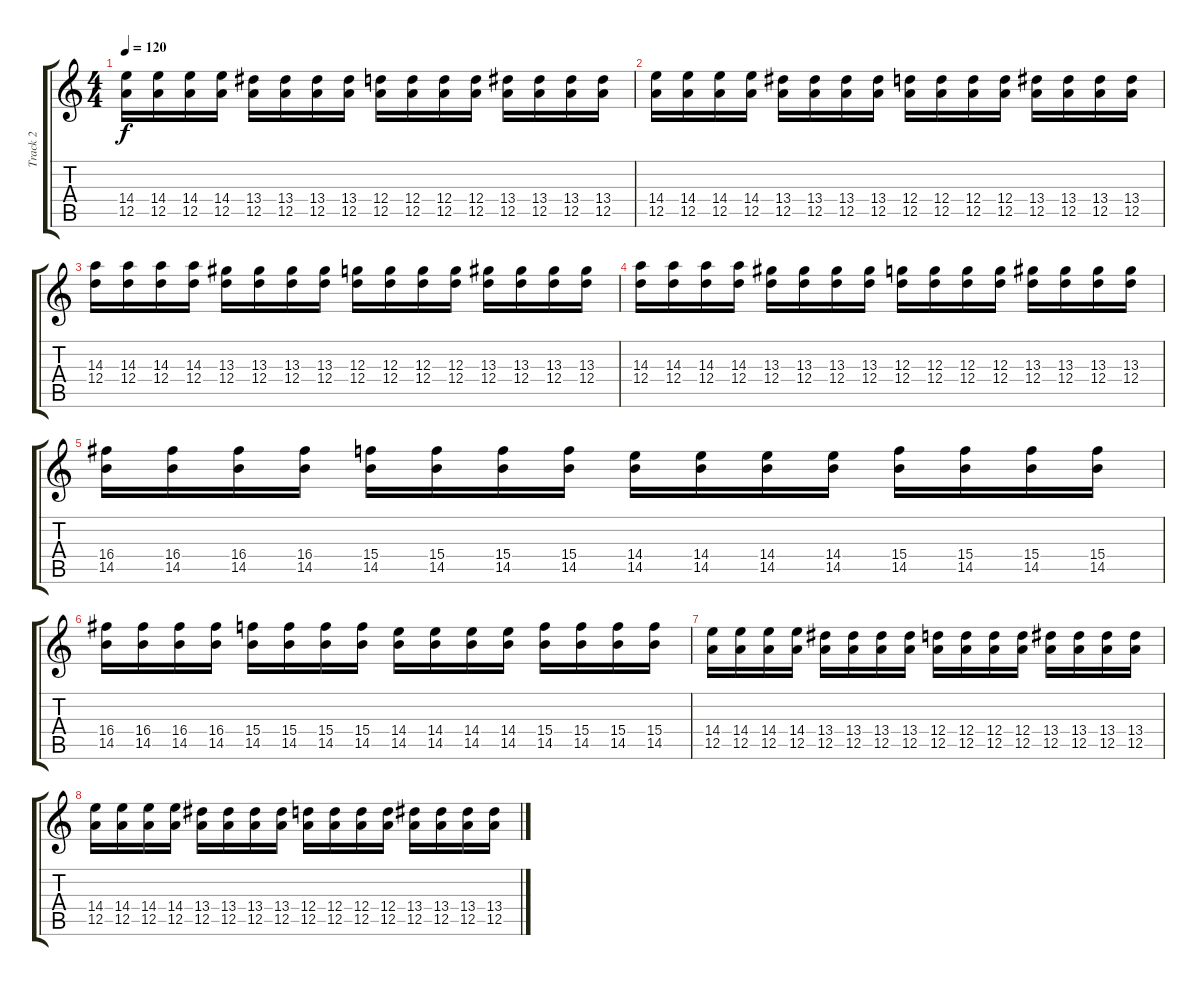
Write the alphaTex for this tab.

\track ("Track 2" "Track 2") {instrument guitarharmonics}
\staff {score tabs}
\tuning (E4 B3 G3 D3 A2 E2) {hide}
\ts (4 4)
\tempo 120
\clef g2
\ks c
(14.4 12.5).16{dy f instrument guitarharmonics} (14.4 12.5).16 (14.4 12.5).16 (14.4 12.5).16 (13.4 12.5).16 (13.4 12.5).16 (13.4 12.5).16 (13.4 12.5).16 (12.4 12.5).16 (12.4 12.5).16 (12.4 12.5).16 (12.4 12.5).16 (13.4 12.5).16 (13.4 12.5).16 (13.4 12.5).16 (13.4 12.5).16 |
(14.4 12.5).16 (14.4 12.5).16 (14.4 12.5).16 (14.4 12.5).16 (13.4 12.5).16 (13.4 12.5).16 (13.4 12.5).16 (13.4 12.5).16 (12.4 12.5).16 (12.4 12.5).16 (12.4 12.5).16 (12.4 12.5).16 (13.4 12.5).16 (13.4 12.5).16 (13.4 12.5).16 (13.4 12.5).16 |
(14.3 12.4).16 (14.3 12.4).16 (14.3 12.4).16 (14.3 12.4).16 (13.3 12.4).16 (13.3 12.4).16 (13.3 12.4).16 (13.3 12.4).16 (12.3 12.4).16 (12.3 12.4).16 (12.3 12.4).16 (12.3 12.4).16 (13.3 12.4).16 (13.3 12.4).16 (13.3 12.4).16 (13.3 12.4).16 |
(14.3 12.4).16 (14.3 12.4).16 (14.3 12.4).16 (14.3 12.4).16 (13.3 12.4).16 (13.3 12.4).16 (13.3 12.4).16 (13.3 12.4).16 (12.3 12.4).16 (12.3 12.4).16 (12.3 12.4).16 (12.3 12.4).16 (13.3 12.4).16 (13.3 12.4).16 (13.3 12.4).16 (13.3 12.4).16 |
(16.4 14.5).16 (16.4 14.5).16 (16.4 14.5).16 (16.4 14.5).16 (15.4 14.5).16 (15.4 14.5).16 (15.4 14.5).16 (15.4 14.5).16 (14.4 14.5).16 (14.4 14.5).16 (14.4 14.5).16 (14.4 14.5).16 (15.4 14.5).16 (15.4 14.5).16 (15.4 14.5).16 (15.4 14.5).16 |
(16.4 14.5).16 (16.4 14.5).16 (16.4 14.5).16 (16.4 14.5).16 (15.4 14.5).16 (15.4 14.5).16 (15.4 14.5).16 (15.4 14.5).16 (14.4 14.5).16 (14.4 14.5).16 (14.4 14.5).16 (14.4 14.5).16 (15.4 14.5).16 (15.4 14.5).16 (15.4 14.5).16 (15.4 14.5).16 |
(14.4 12.5).16 (14.4 12.5).16 (14.4 12.5).16 (14.4 12.5).16 (13.4 12.5).16 (13.4 12.5).16 (13.4 12.5).16 (13.4 12.5).16 (12.4 12.5).16 (12.4 12.5).16 (12.4 12.5).16 (12.4 12.5).16 (13.4 12.5).16 (13.4 12.5).16 (13.4 12.5).16 (13.4 12.5).16 |
(14.4 12.5).16 (14.4 12.5).16 (14.4 12.5).16 (14.4 12.5).16 (13.4 12.5).16 (13.4 12.5).16 (13.4 12.5).16 (13.4 12.5).16 (12.4 12.5).16 (12.4 12.5).16 (12.4 12.5).16 (12.4 12.5).16 (13.4 12.5).16 (13.4 12.5).16 (13.4 12.5).16 (13.4 12.5).16
